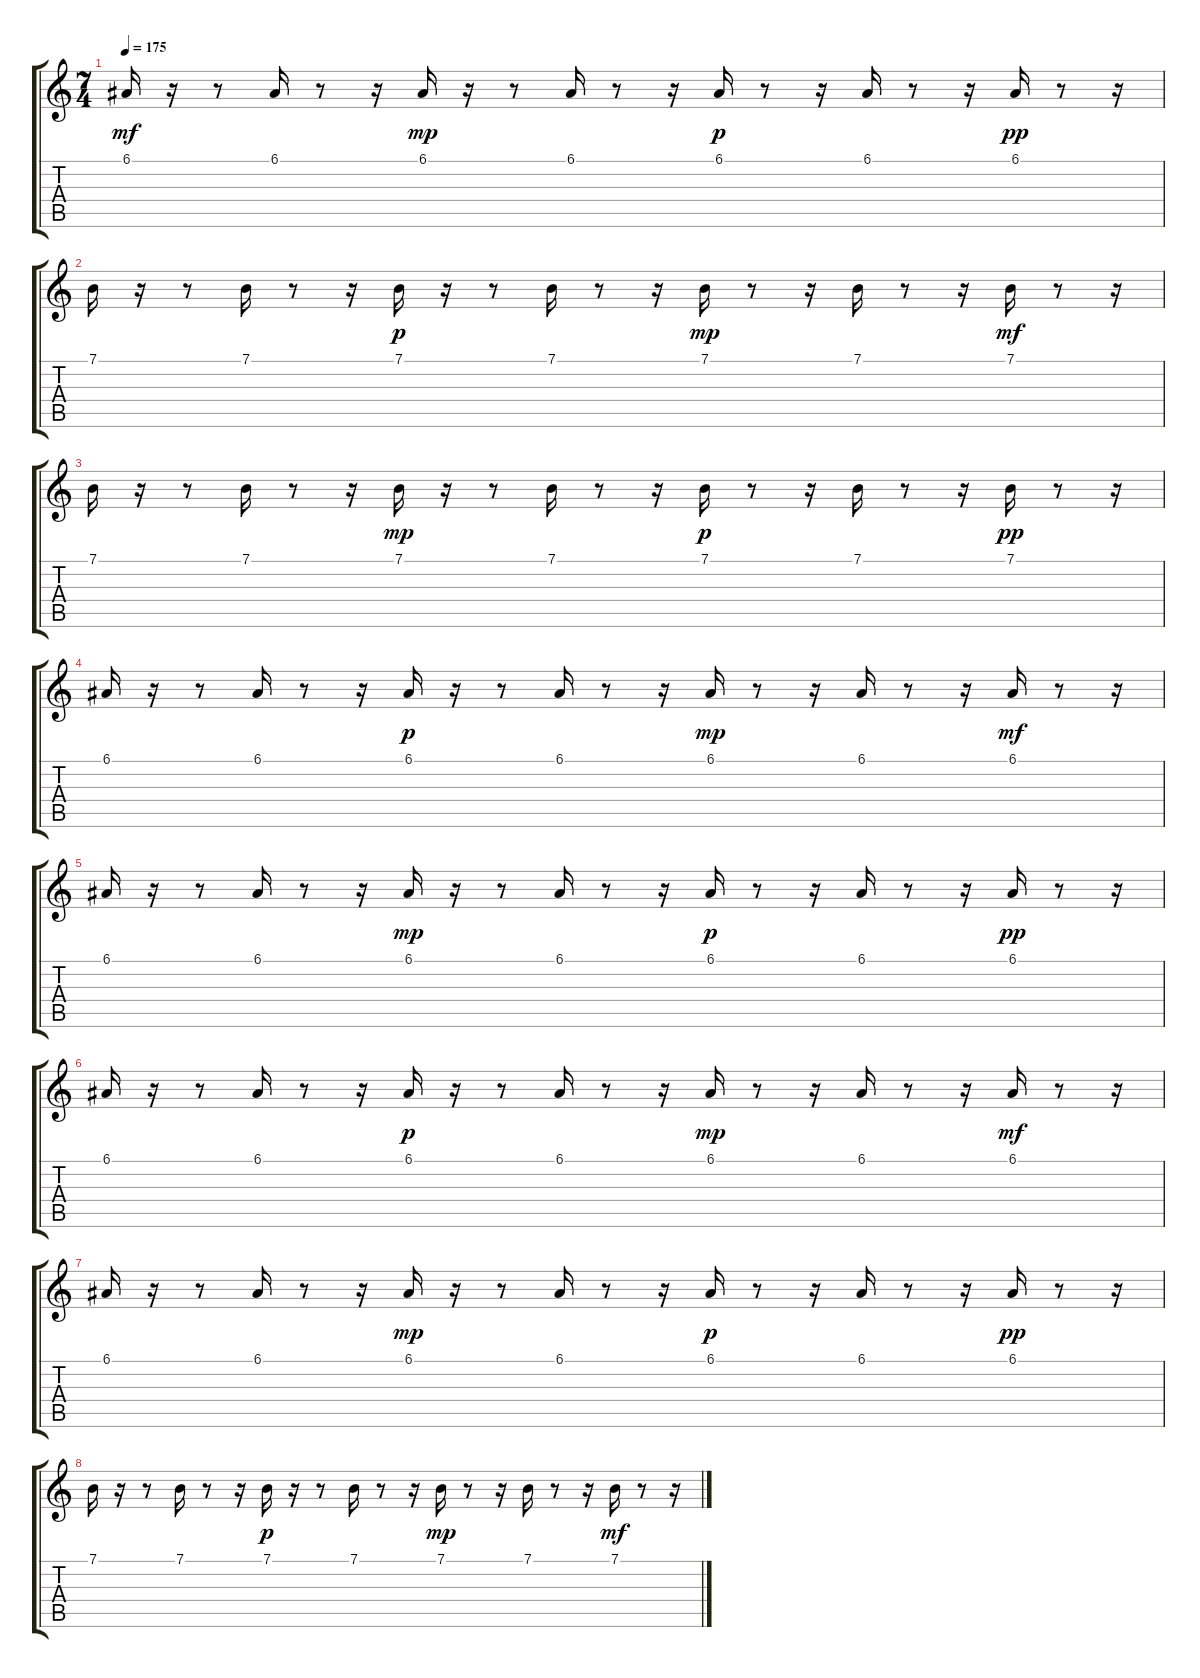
\track "" {instrument stringensemble1}
\staff {score tabs}
\tuning (E4 B3 G3 D3 A2 E2) {hide}
\ts (7 4)
\tempo 175
\clef g2
\ks c
6.1.16{dy mf} r.16 r.8 6.1.16 r.8 r.16 6.1.16{dy mp} r.16 r.8 6.1.16 r.8 r.16 6.1.16{dy p} r.8 r.16 6.1.16 r.8 r.16 6.1.16{dy pp} r.8 r.16 |
7.1.16 r.16 r.8 7.1.16 r.8 r.16 7.1.16{dy p} r.16 r.8 7.1.16 r.8 r.16 7.1.16{dy mp} r.8 r.16 7.1.16 r.8 r.16 7.1.16{dy mf} r.8 r.16 |
7.1.16 r.16 r.8 7.1.16 r.8 r.16 7.1.16{dy mp} r.16 r.8 7.1.16 r.8 r.16 7.1.16{dy p} r.8 r.16 7.1.16 r.8 r.16 7.1.16{dy pp} r.8 r.16 |
6.1.16 r.16 r.8 6.1.16 r.8 r.16 6.1.16{dy p} r.16 r.8 6.1.16 r.8 r.16 6.1.16{dy mp} r.8 r.16 6.1.16 r.8 r.16 6.1.16{dy mf} r.8 r.16 |
6.1.16 r.16 r.8 6.1.16 r.8 r.16 6.1.16{dy mp} r.16 r.8 6.1.16 r.8 r.16 6.1.16{dy p} r.8 r.16 6.1.16 r.8 r.16 6.1.16{dy pp} r.8 r.16 |
6.1.16 r.16 r.8 6.1.16 r.8 r.16 6.1.16{dy p} r.16 r.8 6.1.16 r.8 r.16 6.1.16{dy mp} r.8 r.16 6.1.16 r.8 r.16 6.1.16{dy mf} r.8 r.16 |
6.1.16 r.16 r.8 6.1.16 r.8 r.16 6.1.16{dy mp} r.16 r.8 6.1.16 r.8 r.16 6.1.16{dy p} r.8 r.16 6.1.16 r.8 r.16 6.1.16{dy pp} r.8 r.16 |
7.1.16 r.16 r.8 7.1.16 r.8 r.16 7.1.16{dy p} r.16 r.8 7.1.16 r.8 r.16 7.1.16{dy mp} r.8 r.16 7.1.16 r.8 r.16 7.1.16{dy mf} r.8 r.16
